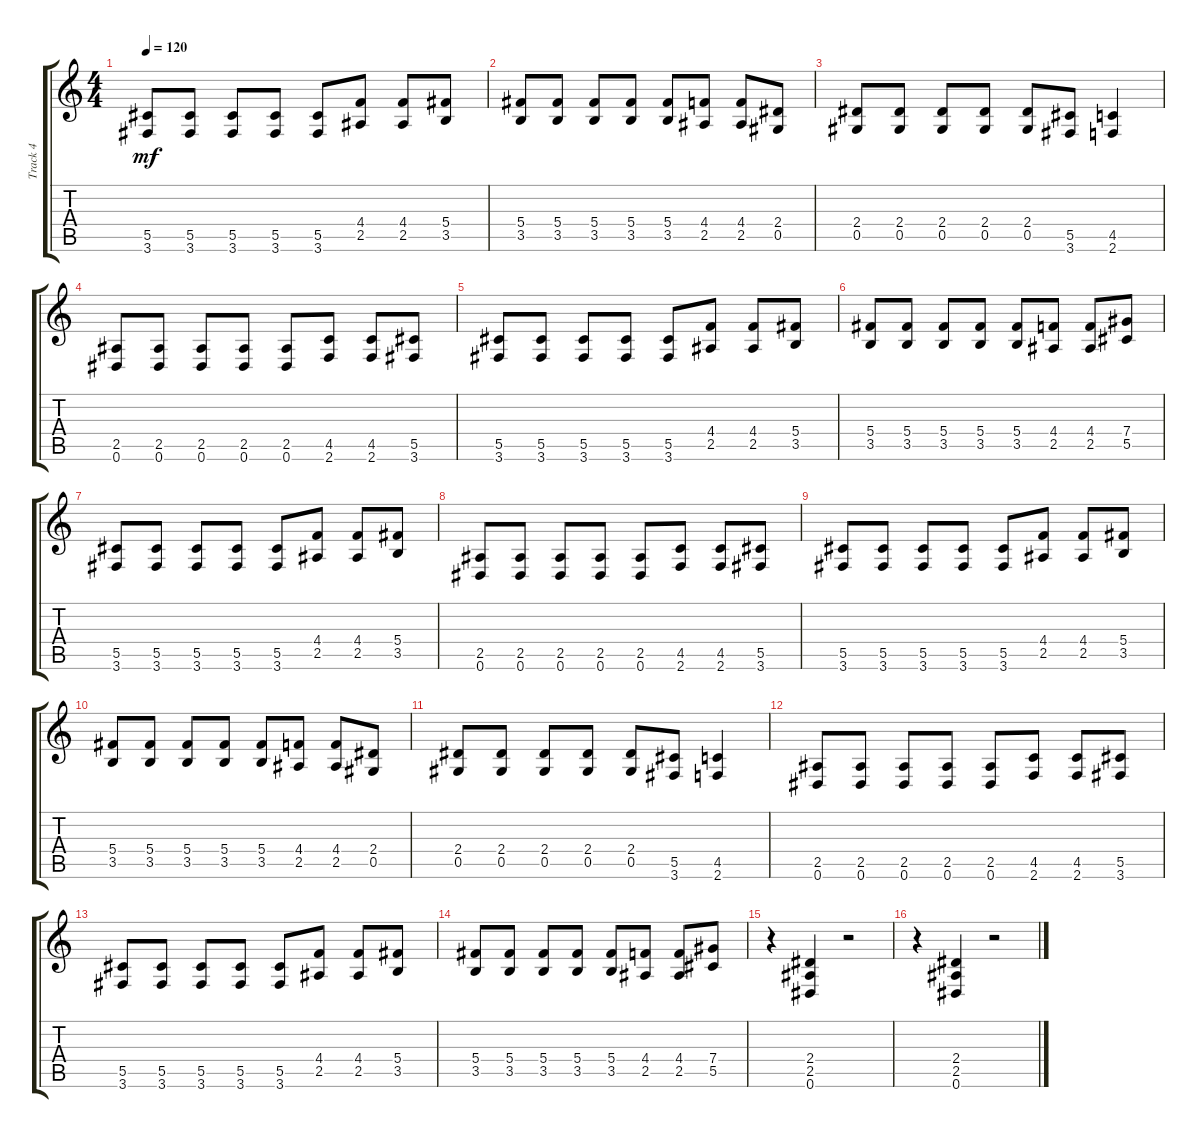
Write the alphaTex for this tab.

\track ("Track 4" "Track 4") {instrument electricguitarclean}
\staff {score tabs}
\tuning (Eb4 Bb3 Gb3 Db3 Ab2 Eb2) {hide}
\ts (4 4)
\tempo 120
\clef g2
\ks c
(5.5 3.6).8{dy mf} (5.5 3.6).8 (5.5 3.6).8 (5.5 3.6).8 (5.5 3.6).8 (4.4 2.5).8 (4.4 2.5).8 (5.4 3.5).8 |
(5.4 3.5).8 (5.4 3.5).8 (5.4 3.5).8 (5.4 3.5).8 (5.4 3.5).8 (4.4 2.5).8 (4.4 2.5).8 (2.4 0.5).8 |
(2.4 0.5).8 (2.4 0.5).8 (2.4 0.5).8 (2.4 0.5).8 (2.4 0.5).8 (5.5 3.6).8 (4.5 2.6).4 |
(2.5 0.6).8 (2.5 0.6).8 (2.5 0.6).8 (2.5 0.6).8 (2.5 0.6).8 (4.5 2.6).8 (4.5 2.6).8 (5.5 3.6).8 |
(5.5 3.6).8 (5.5 3.6).8 (5.5 3.6).8 (5.5 3.6).8 (5.5 3.6).8 (4.4 2.5).8 (4.4 2.5).8 (5.4 3.5).8 |
(5.4 3.5).8 (5.4 3.5).8 (5.4 3.5).8 (5.4 3.5).8 (5.4 3.5).8 (4.4 2.5).8 (4.4 2.5).8 (7.4 5.5).8 |
(5.5 3.6).8 (5.5 3.6).8 (5.5 3.6).8 (5.5 3.6).8 (5.5 3.6).8 (4.4 2.5).8 (4.4 2.5).8 (5.4 3.5).8 |
(2.5 0.6).8 (2.5 0.6).8 (2.5 0.6).8 (2.5 0.6).8 (2.5 0.6).8 (4.5 2.6).8 (4.5 2.6).8 (5.5 3.6).8 |
(5.5 3.6).8 (5.5 3.6).8 (5.5 3.6).8 (5.5 3.6).8 (5.5 3.6).8 (4.4 2.5).8 (4.4 2.5).8 (5.4 3.5).8 |
(5.4 3.5).8 (5.4 3.5).8 (5.4 3.5).8 (5.4 3.5).8 (5.4 3.5).8 (4.4 2.5).8 (4.4 2.5).8 (2.4 0.5).8 |
(2.4 0.5).8 (2.4 0.5).8 (2.4 0.5).8 (2.4 0.5).8 (2.4 0.5).8 (5.5 3.6).8 (4.5 2.6).4 |
(2.5 0.6).8 (2.5 0.6).8 (2.5 0.6).8 (2.5 0.6).8 (2.5 0.6).8 (4.5 2.6).8 (4.5 2.6).8 (5.5 3.6).8 |
(5.5 3.6).8 (5.5 3.6).8 (5.5 3.6).8 (5.5 3.6).8 (5.5 3.6).8 (4.4 2.5).8 (4.4 2.5).8 (5.4 3.5).8 |
(5.4 3.5).8 (5.4 3.5).8 (5.4 3.5).8 (5.4 3.5).8 (5.4 3.5).8 (4.4 2.5).8 (4.4 2.5).8 (7.4 5.5).8 |
r.4 (2.4 2.5 0.6).4 r.2 |
r.4 (2.4 2.5 0.6).4 r.2
